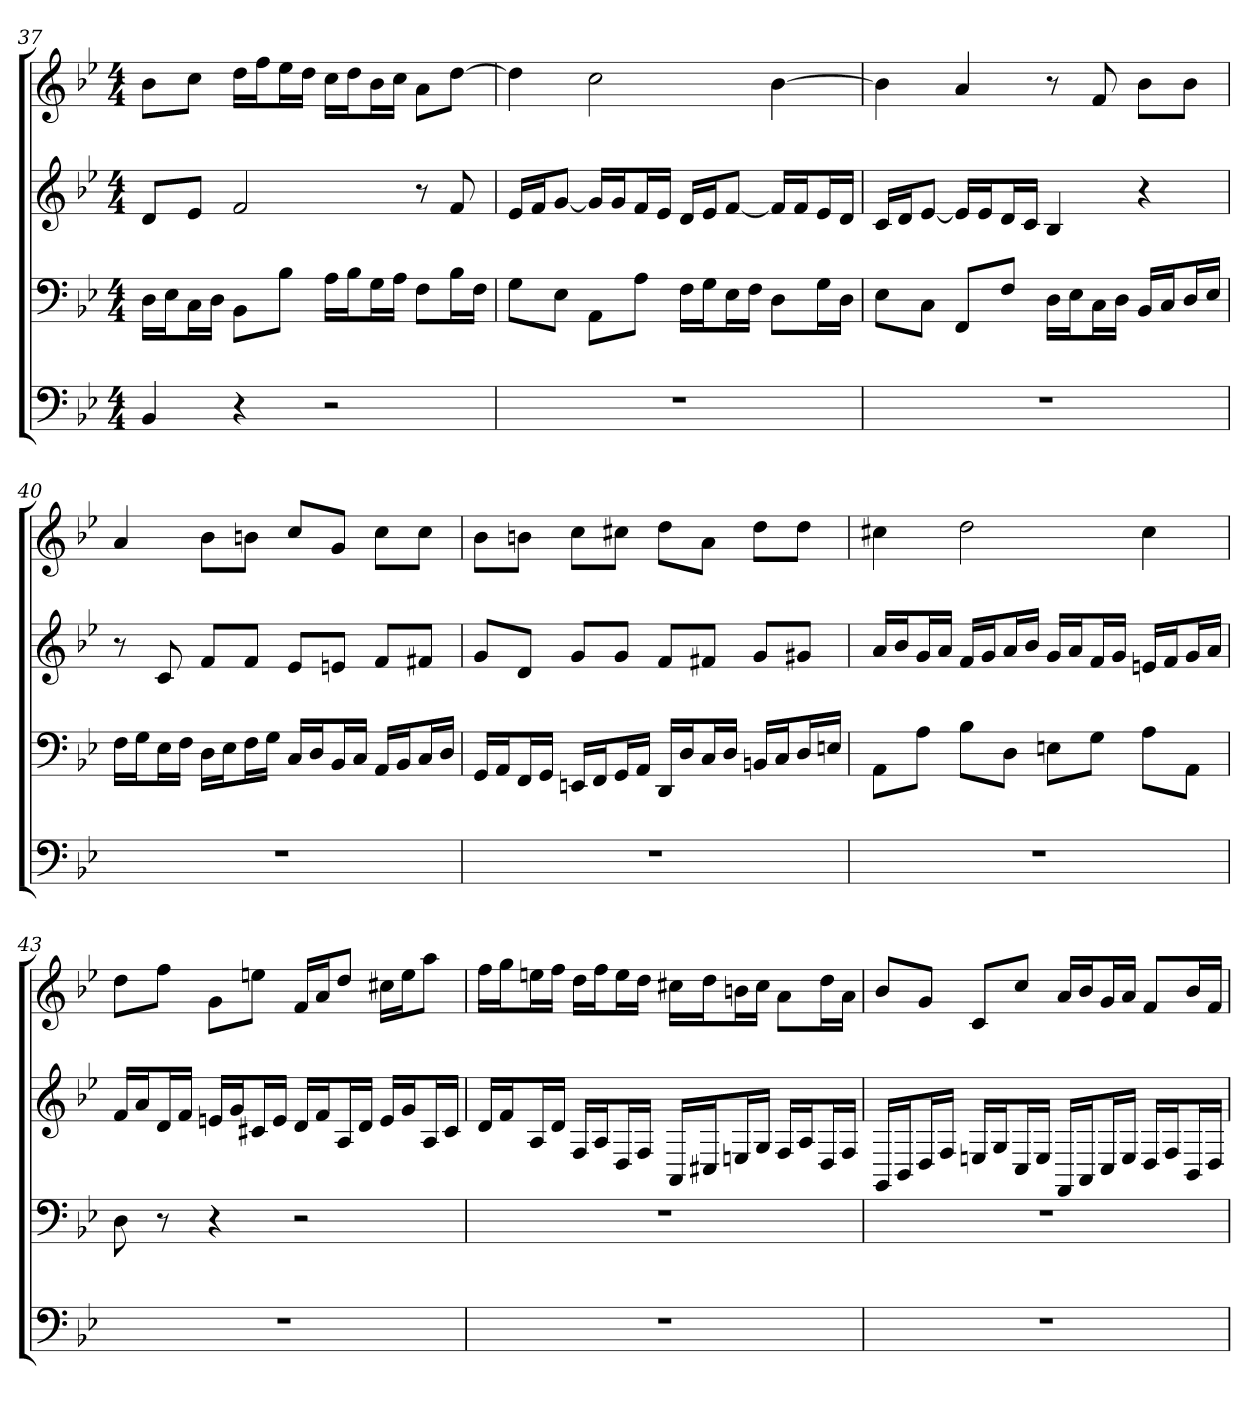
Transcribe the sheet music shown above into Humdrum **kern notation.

**kern	**kern	**kern	**kern
*part4	*part3	*part2	*part1
*staff4	*staff3	*staff2	*staff1
*k[b-e-]	*k[b-e-]	*k[b-e-]	*k[b-e-]
*M4/4	*M4/4	*M4/4	*M4/4
=37	=37	=37	=37
4BB-	16DLL	8dL	8b-L
.	16E-J	.	.
.	16CL	8e-J	8ccJ
.	16DJJ	.	.
4r	8BB-L	2f	16ddLL
.	.	.	16ffJ
.	8B-J	.	16ee-L
.	.	.	16ddJJ
2r	16ALL	.	16ccLL
.	16B-J	.	16ddJ
.	16GL	.	16b-L
.	16AJJ	.	16ccJJ
.	8FL	8r	8aL
.	16B-L	8f	[8ddJ
.	16FJJ	.	.
=38	=38	=38	=38
1r	8GL	16e-LL	4dd]
.	.	16fJ	.
.	8E-J	[8gJ	.
.	8AAL	16gLL]	2cc
.	.	16gJ	.
.	8AJ	16fL	.
.	.	16e-JJ	.
.	16FLL	16dLL	.
.	16GJ	16e-J	.
.	16E-L	[8fJ	.
.	16FJJ	.	.
.	8DL	16fLL]	[4b-
.	.	16fJ	.
.	16GL	16e-L	.
.	16DJJ	16dJJ	.
=39	=39	=39	=39
1r	8E-L	16cLL	4b-]
.	.	16dJ	.
.	8CJ	[8e-J	.
.	8FFL	16e-LL]	4a
.	.	16e-J	.
.	8FJ	16dL	.
.	.	16cJJ	.
.	16DLL	4B-	8r
.	16E-J	.	.
.	16CL	.	8f
.	16DJJ	.	.
.	16BB-LL	4r	8b-L
.	16CJ	.	.
.	16DL	.	8b-J
.	16E-JJ	.	.
=40	=40	=40	=40
1r	16FLL	8r	4a
.	16GJ	.	.
.	16E-L	8c	.
.	16FJJ	.	.
.	16DLL	8fL	8b-L
.	16E-J	.	.
.	16FL	8fJ	8bnJ
.	16GJJ	.	.
.	16CLL	8e-L	8ccL
.	16DJ	.	.
.	16BB-L	8enJ	8gJ
.	16CJJ	.	.
.	16AALL	8fL	8ccL
.	16BB-J	.	.
.	16CL	8f#XJ	8ccJ
.	16DJJ	.	.
=41	=41	=41	=41
1r	16GGLL	8gL	8b-L
.	16AAJ	.	.
.	16FFL	8dJ	8bnJ
.	16GGJJ	.	.
.	16EEnLL	8gL	8ccL
.	16FFJ	.	.
.	16GGL	8gJ	8cc#XJ
.	16AAJJ	.	.
.	16DDLL	8fL	8ddL
.	16DJ	.	.
.	16CL	8f#XJ	8aJ
.	16DJJ	.	.
.	16BBnLL	8gL	8ddL
.	16CJ	.	.
.	16DL	8g#XJ	8ddJ
.	16EnJJ	.	.
=42	=42	=42	=42
1r	8AAL	16aLL	4cc#X
.	.	16b-J	.
.	8AJ	16gL	.
.	.	16aJJ	.
.	8B-L	16fLL	2dd
.	.	16gJ	.
.	8DJ	16aL	.
.	.	16b-JJ	.
.	8EnL	16gLL	.
.	.	16aJ	.
.	8GJ	16fL	.
.	.	16gJJ	.
.	8AL	16enLL	4cc#
.	.	16fJ	.
.	8AAJ	16gL	.
.	.	16aJJ	.
=43	=43	=43	=43
1r	8D	16fLL	8ddL
.	.	16aJ	.
.	8r	16dL	8ffJ
.	.	16fJJ	.
.	4r	16enLL	8gL
.	.	16gJ	.
.	.	16c#XL	8eenJ
.	.	16eJJ	.
.	2r	16dLL	16fLL
.	.	16fJ	16aJ
.	.	16AL	8ddJ
.	.	16dJJ	.
.	.	16eLL	16cc#XLL
.	.	16gJ	16eeJ
.	.	16AL	8aaJ
.	.	16c#JJ	.
=44	=44	=44	=44
1r	1r	16dLL	16ffLL
.	.	16fJ	16ggJ
.	.	16AL	16eenL
.	.	16dJJ	16ffJJ
.	.	16FLL	16ddLL
.	.	16AJ	16ffJ
.	.	16DL	16eeL
.	.	16FJJ	16ddJJ
.	.	16AALL	16cc#XLL
.	.	16C#XJ	16ddJ
.	.	16EnL	16bnL
.	.	16GJJ	16cc#JJ
.	.	16FLL	8aL
.	.	16AJ	.
.	.	16DL	16ddL
.	.	16FJJ	16aJJ
=45	=45	=45	=45
1r	1r	16GGLL	8b-L
.	.	16BB-J	.
.	.	16DL	8gJ
.	.	16FJJ	.
.	.	16EnLL	8cL
.	.	16GJ	.
.	.	16CL	8ccJ
.	.	16EJJ	.
.	.	16FFLL	16aLL
.	.	16AAJ	16b-J
.	.	16CL	16gL
.	.	16EJJ	16aJJ
.	.	16DLL	8fL
.	.	16FJ	.
.	.	16BB-L	16b-L
.	.	16DJJ	16fJJ
=	=	=	=
*-	*-	*-	*-
